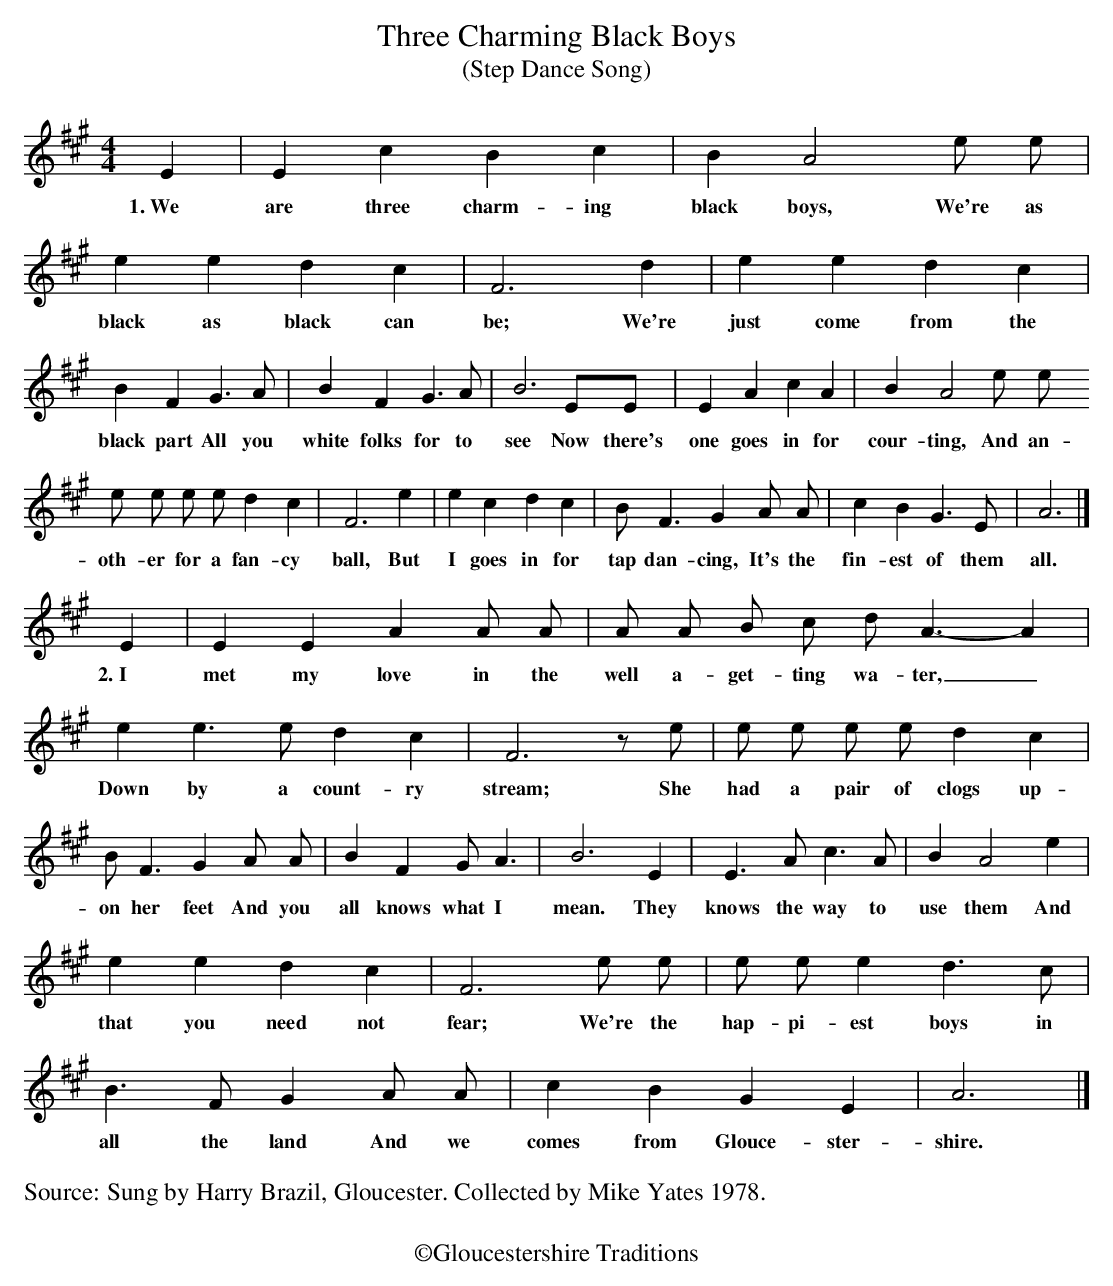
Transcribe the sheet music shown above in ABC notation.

X:1
T: Three Charming Black Boys
T:(Step Dance Song)
M: 4/4
L: 1/4
K: A
E | EcBc | BA2e/ e/ | eedc | F3d |eedc |
w: 1.~We are three charm-ing black boys, We're as black as black can be; We're just come from the
BFG>A | BF G>A | B3E/E/| EAcA | BA2e/ e/
w:  black part All you white folks for to see Now there's one goes in for cour-ting, And an-
  e/ e/ e/ e/dc | F3e | ecdc | B<FG A/ A/ | cBG>E | A3 |]
w:oth-er for a fan-cy ball, But I goes in for tap dan-cing, It's the fin-est of them all.
K: A
E |  E EA A/ A/ |  A/ A/  B/ c/ d<A-A | ee>edc | F3 z/e/ | e/ e/ e/ e/dc |
w:2.~I met my love in  the well a-get-ting wa-ter,_ Down by a count-ry stream; She had a pair of clogs up-
B<FGA/ A/ | BFG<A | B3E | E>Ac>A | BA2e |
w:on her feet And you all knows what I mean. They knows the way to use them And
eedc | F3 e/ e/ | e/ e/ed>c | B>FGA/ A/ | cBGE | A3 |]
w:that you need not fear; We're the hap-pi-est boys in all the land And we comes from Glouce-ster-shire.
